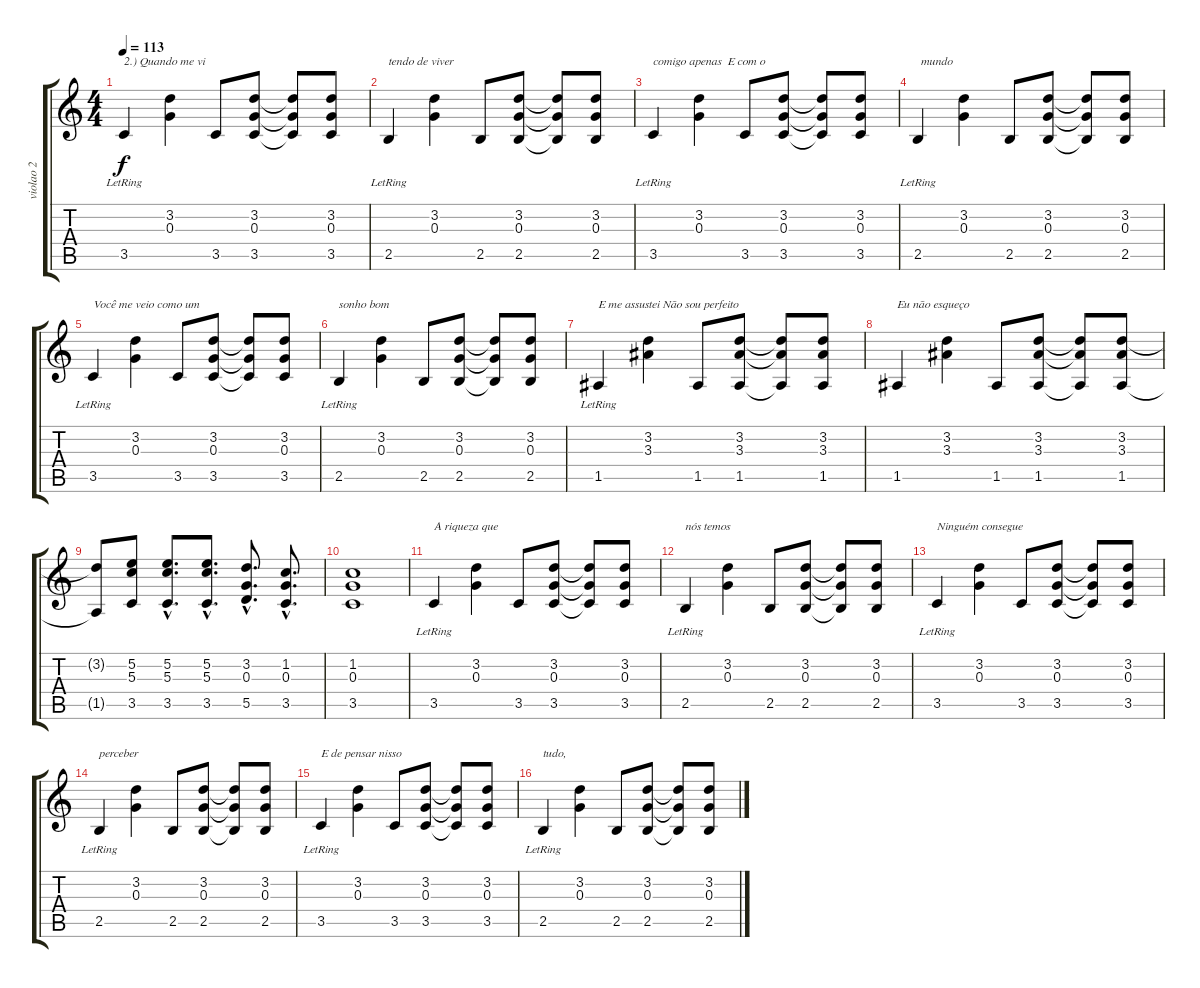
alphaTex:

\track ("violao 2" "violao 2") {instrument acousticguitarnylon}
\staff {score tabs}
\tuning (E4 B3 G3 D3 A2 E2) {hide}
\ts (4 4)
\tempo 113
\clef g2
\ks c
3.5{lr}.4{txt "2.) Quando me vi" dy f} (3.2 0.3).4 3.5.8 (3.2 0.3 3.5).8 (3.2{t} 0.3{t} 3.5{t}).8 (3.2 0.3 3.5).8 |
2.5{lr}.4{txt "tendo de viver "} (3.2 0.3).4 2.5.8 (3.2 0.3 2.5).8 (3.2{t} 0.3{t} 2.5{t}).8 (3.2 0.3 2.5).8 |
3.5{lr}.4{txt "comigo apenas  E com o "} (3.2 0.3).4 3.5.8 (3.2 0.3 3.5).8 (3.2{t} 0.3{t} 3.5{t}).8 (3.2 0.3 3.5).8 |
2.5{lr}.4{txt " mundo    "} (3.2 0.3).4 2.5.8 (3.2 0.3 2.5).8 (3.2{t} 0.3{t} 2.5{t}).8 (3.2 0.3 2.5).8 |
3.5{lr}.4{txt "Você me veio como um "} (3.2 0.3).4 3.5.8 (3.2 0.3 3.5).8 (3.2{t} 0.3{t} 3.5{t}).8 (3.2 0.3 3.5).8 |
2.5{lr}.4{txt "sonho bom "} (3.2 0.3).4 2.5.8 (3.2 0.3 2.5).8 (3.2{t} 0.3{t} 2.5{t}).8 (3.2 0.3 2.5).8 |
1.5{lr}.4{txt "E me assustei Não sou perfeito "} (3.2 3.3).4 1.5.8 (3.2 3.3 1.5).8 (3.2{t} 3.3{t} 1.5{t}).8 (3.2 3.3 1.5).8 |
1.5.4{txt "Eu não esqueço"} (3.2 3.3).4 1.5.8 (3.2 3.3 1.5).8 (3.2{t} 3.3{t} 1.5{t}).8 (3.2 3.3 1.5).8 |
(3.2{t} 1.5{t}).8 (5.2 5.3 3.5).8 (5.2{hac} 5.3{hac} 3.5{hac}).8{d} (5.2{hac} 5.3{hac} 3.5{hac}).8{d} (3.2{hac} 0.3{hac} 5.5{hac}).8{d} (1.2{hac} 0.3{hac} 3.5{hac}).8{d} |
(1.2 0.3 3.5).1 |
3.5{lr}.4{txt "A riqueza que "} (3.2 0.3).4 3.5.8 (3.2 0.3 3.5).8 (3.2{t} 0.3{t} 3.5{t}).8 (3.2 0.3 3.5).8 |
2.5{lr}.4{txt "nós temos "} (3.2 0.3).4 2.5.8 (3.2 0.3 2.5).8 (3.2{t} 0.3{t} 2.5{t}).8 (3.2 0.3 2.5).8 |
3.5{lr}.4{txt "Ninguém consegue"} (3.2 0.3).4 3.5.8 (3.2 0.3 3.5).8 (3.2{t} 0.3{t} 3.5{t}).8 (3.2 0.3 3.5).8 |
2.5{lr}.4{txt "perceber"} (3.2 0.3).4 2.5.8 (3.2 0.3 2.5).8 (3.2{t} 0.3{t} 2.5{t}).8 (3.2 0.3 2.5).8 |
3.5{lr}.4{txt "E de pensar nisso "} (3.2 0.3).4 3.5.8 (3.2 0.3 3.5).8 (3.2{t} 0.3{t} 3.5{t}).8 (3.2 0.3 3.5).8 |
2.5{lr}.4{txt "tudo,"} (3.2 0.3).4 2.5.8 (3.2 0.3 2.5).8 (3.2{t} 0.3{t} 2.5{t}).8 (3.2 0.3 2.5).8
